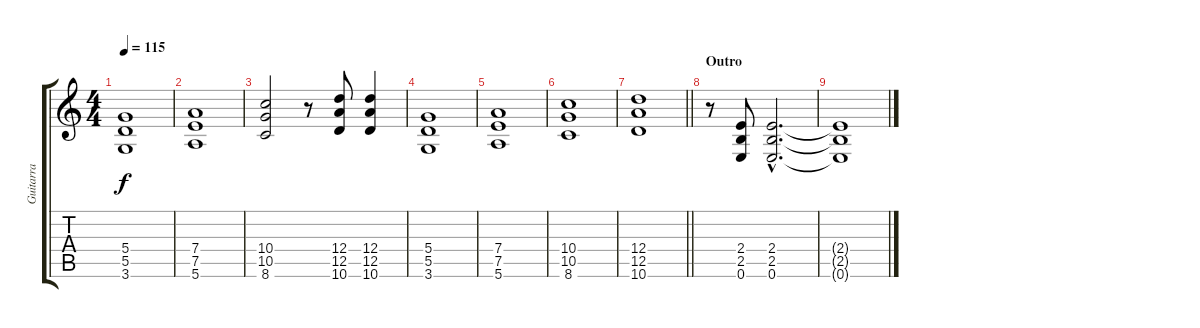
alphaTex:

\track ("Guitarra" "Guitarra") {instrument distortionguitar}
\staff {score tabs}
\tuning (E4 B3 G3 D3 A2 E2) {hide}
\ts (4 4)
\tempo 115
\clef g2
\ks c
(5.4 5.5 3.6).1{dy f} |
(7.4 7.5 5.6).1 |
(10.4 10.5 8.6).2 r.8 (12.4 12.5 10.6).8 (12.4 12.5 10.6).4 |
(5.4 5.5 3.6).1 |
(7.4 7.5 5.6).1 |
(10.4 10.5 8.6).1 |
\barLineRight lightlight
(12.4 12.5 10.6).1 |
\section ("" "Outro")
r.8 (2.4 2.5 0.6).8 (2.4{hac} 2.5{hac} 0.6{hac}).2{d} |
(2.4{t} 2.5{t} 0.6{t}).1
